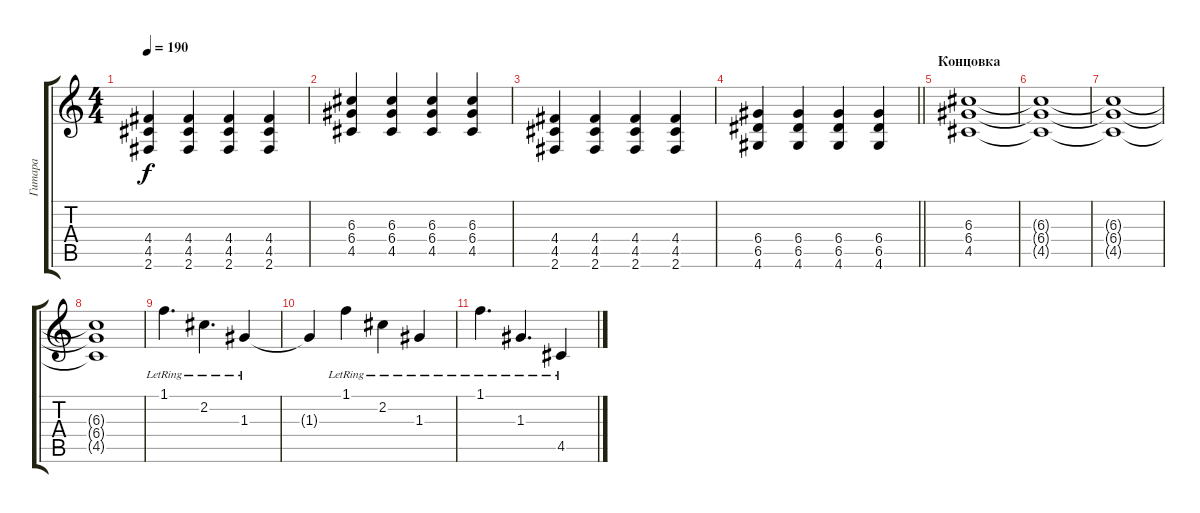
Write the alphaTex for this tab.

\track ("Гитара" "Гитара") {instrument distortionguitar}
\staff {score tabs}
\tuning (E4 B3 G3 D3 A2 E2) {hide}
\ts (4 4)
\tempo 190
\clef g2
\ks c
(4.4 4.5 2.6).4{dy f} (4.4 4.5 2.6).4 (4.4 4.5 2.6).4 (4.4 4.5 2.6).4 |
(6.3 6.4 4.5).4 (6.3 6.4 4.5).4 (6.3 6.4 4.5).4 (6.3 6.4 4.5).4 |
(4.4 4.5 2.6).4 (4.4 4.5 2.6).4 (4.4 4.5 2.6).4 (4.4 4.5 2.6).4 |
\barLineRight lightlight
(6.4 6.5 4.6).4 (6.4 6.5 4.6).4 (6.4 6.5 4.6).4 (6.4 6.5 4.6).4 |
\section ("" "Концовка")
(6.3 6.4 4.5).1{volume 0} |
(6.3{t} 6.4{t} 4.5{t}).1 |
(6.3{t} 6.4{t} 4.5{t}).1 |
(6.3{t} 6.4{t} 4.5{t}).1 |
1.1{lr}.4{d volume 9} 2.2{lr}.4{d} 1.3{lr}.4 |
1.3{t}.4 1.1{lr}.4 2.2{lr}.4 1.3{lr}.4 |
1.1{lr}.4{d} 1.3{lr}.4{d} 4.5{lr}.4
